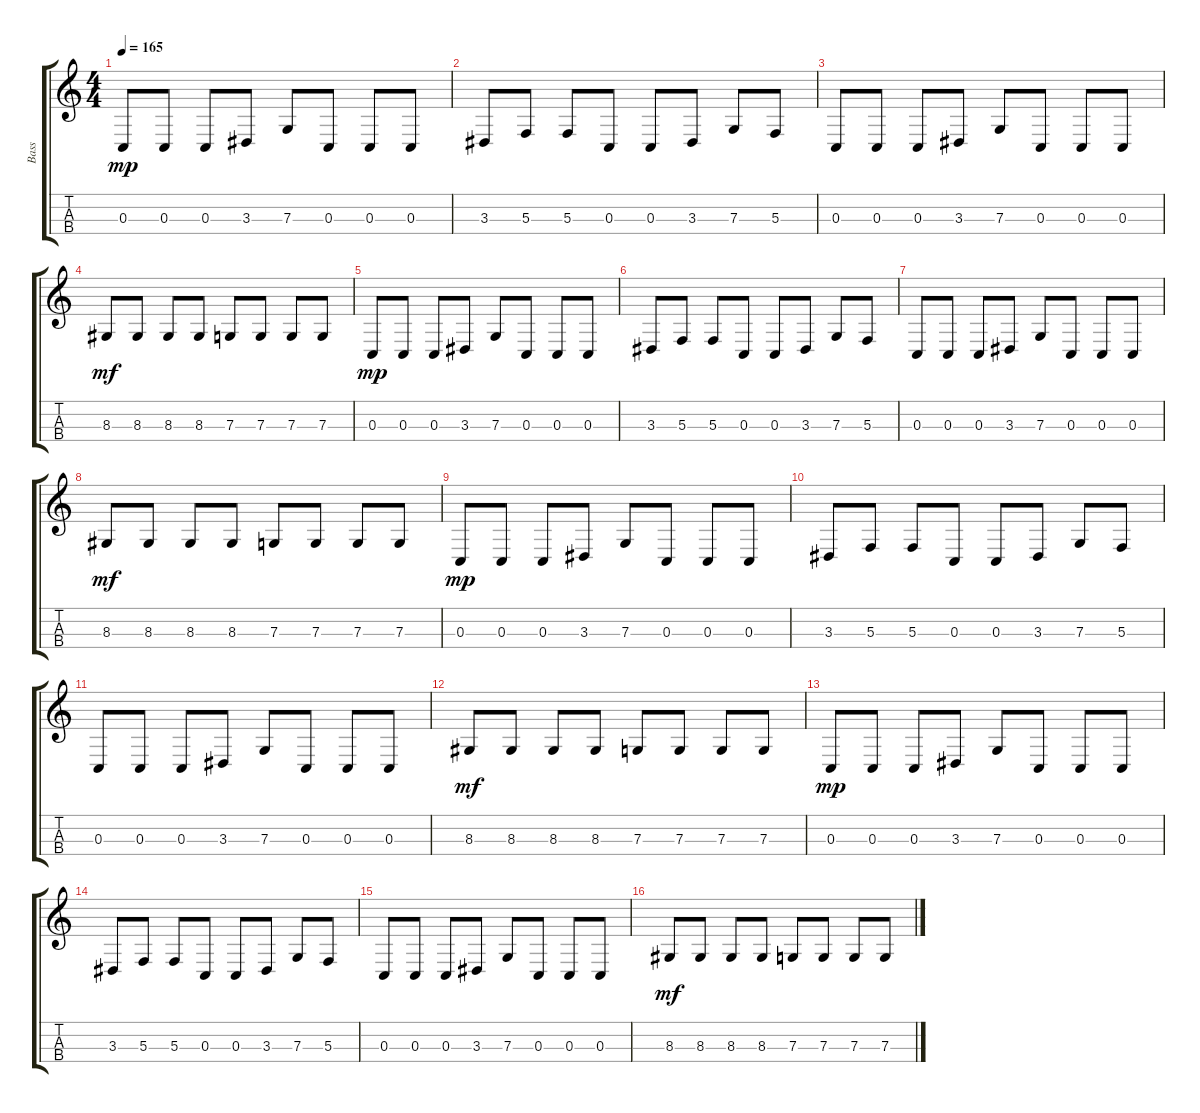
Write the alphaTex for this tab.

\track ("Bass" "Bass") {instrument electricbassfinger}
\staff {score tabs}
\tuning (A2 E2 C2 G2) {hide}
\ts (4 4)
\tempo 165
\clef g2
\ks c
0.3.8{dy mp} 0.3.8 0.3.8 3.3.8 7.3.8 0.3.8 0.3.8 0.3.8 |
3.3.8 5.3.8 5.3.8 0.3.8 0.3.8 3.3.8 7.3.8 5.3.8 |
0.3.8 0.3.8 0.3.8 3.3.8 7.3.8 0.3.8 0.3.8 0.3.8 |
8.3.8{dy mf} 8.3.8 8.3.8 8.3.8 7.3.8 7.3.8 7.3.8 7.3.8 |
0.3.8{dy mp} 0.3.8 0.3.8 3.3.8 7.3.8 0.3.8 0.3.8 0.3.8 |
3.3.8 5.3.8 5.3.8 0.3.8 0.3.8 3.3.8 7.3.8 5.3.8 |
0.3.8 0.3.8 0.3.8 3.3.8 7.3.8 0.3.8 0.3.8 0.3.8 |
8.3.8{dy mf} 8.3.8 8.3.8 8.3.8 7.3.8 7.3.8 7.3.8 7.3.8 |
0.3.8{dy mp} 0.3.8 0.3.8 3.3.8 7.3.8 0.3.8 0.3.8 0.3.8 |
3.3.8 5.3.8 5.3.8 0.3.8 0.3.8 3.3.8 7.3.8 5.3.8 |
0.3.8 0.3.8 0.3.8 3.3.8 7.3.8 0.3.8 0.3.8 0.3.8 |
8.3.8{dy mf} 8.3.8 8.3.8 8.3.8 7.3.8 7.3.8 7.3.8 7.3.8 |
0.3.8{dy mp} 0.3.8 0.3.8 3.3.8 7.3.8 0.3.8 0.3.8 0.3.8 |
3.3.8 5.3.8 5.3.8 0.3.8 0.3.8 3.3.8 7.3.8 5.3.8 |
0.3.8 0.3.8 0.3.8 3.3.8 7.3.8 0.3.8 0.3.8 0.3.8 |
8.3.8{dy mf} 8.3.8 8.3.8 8.3.8 7.3.8 7.3.8 7.3.8 7.3.8
